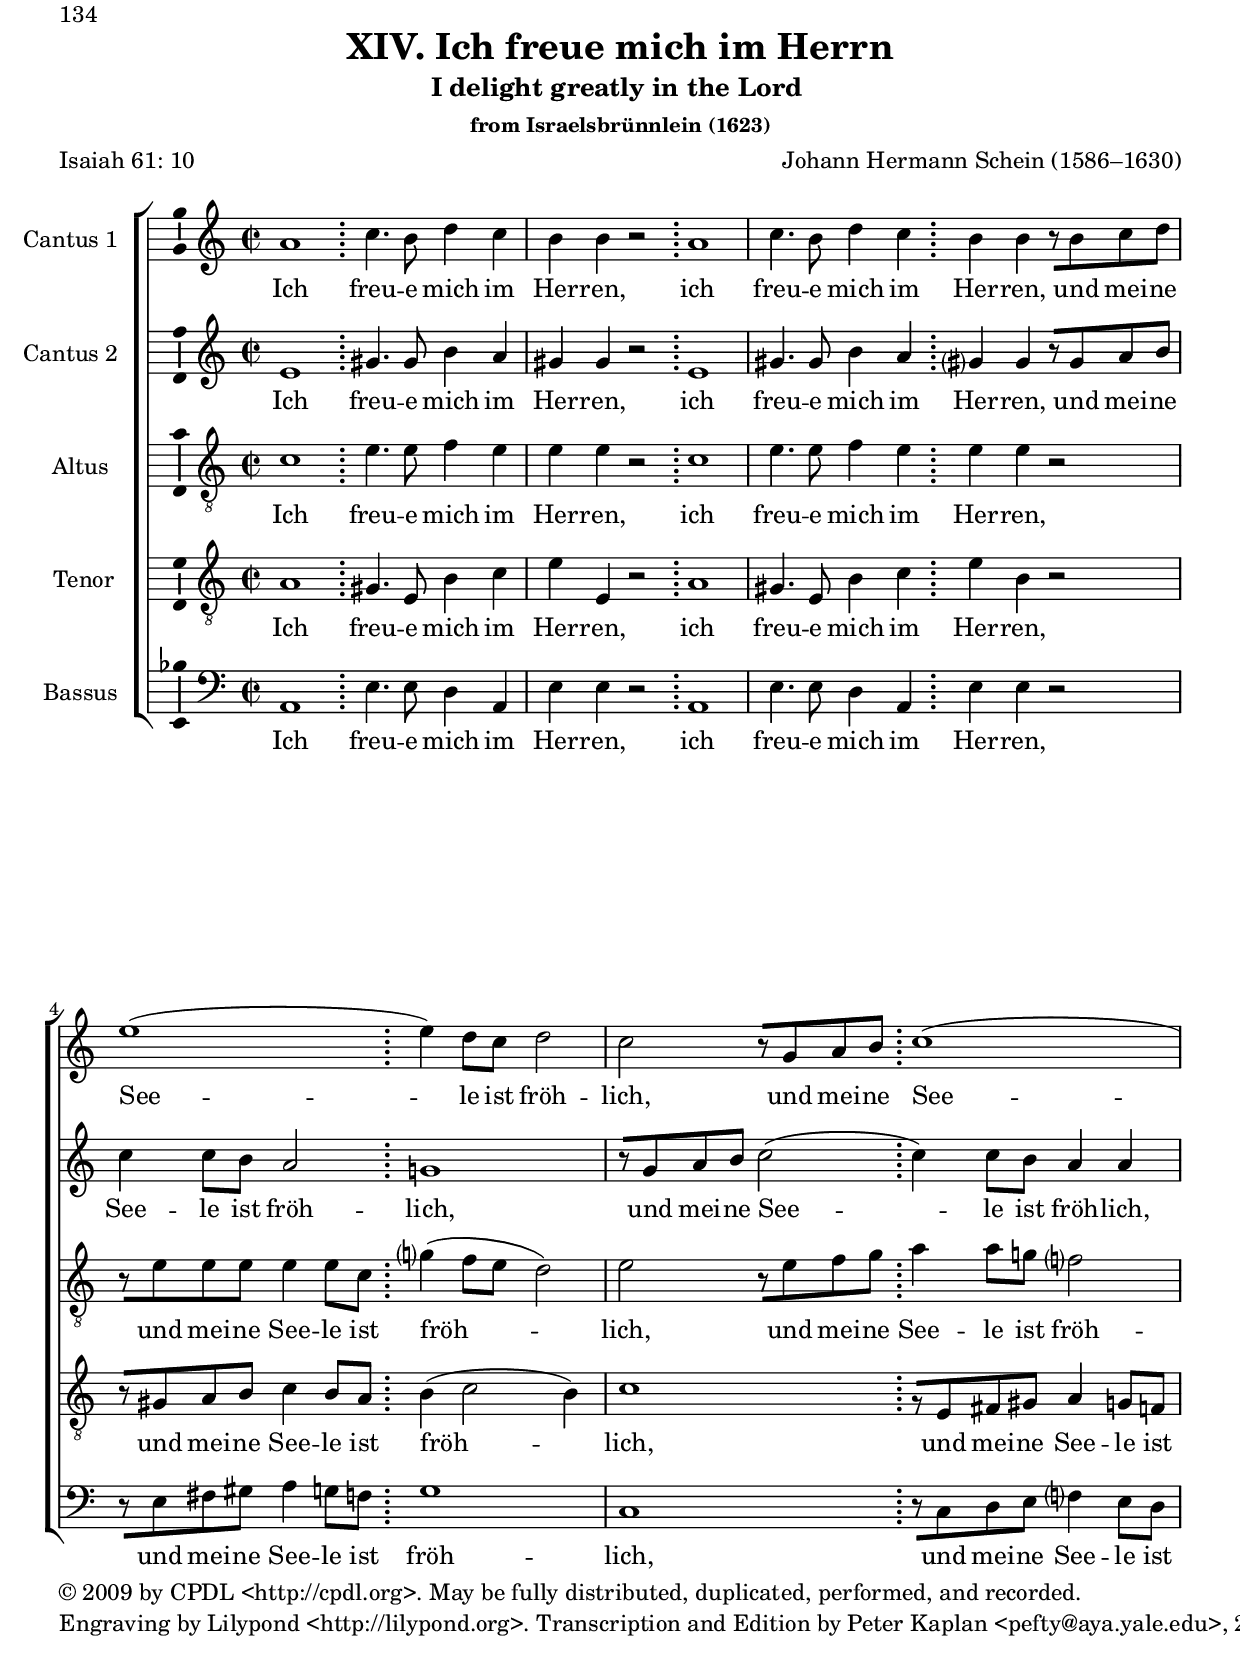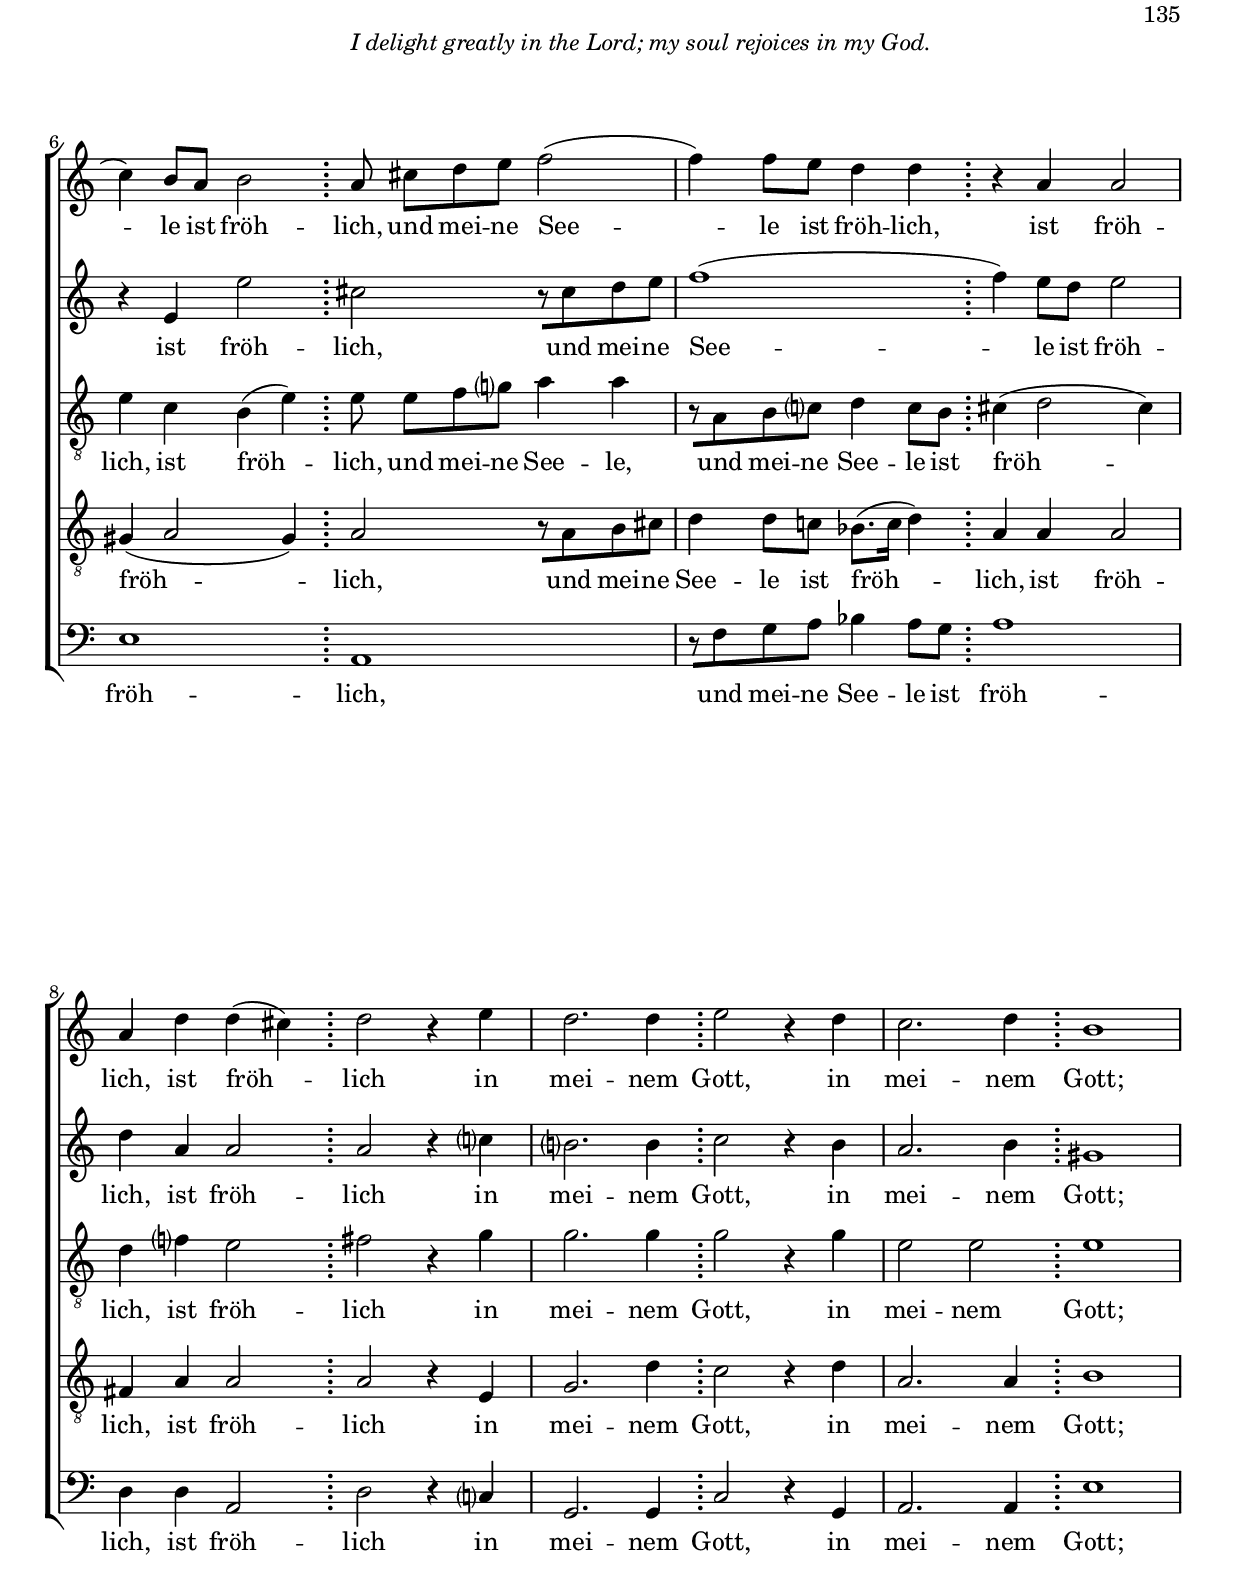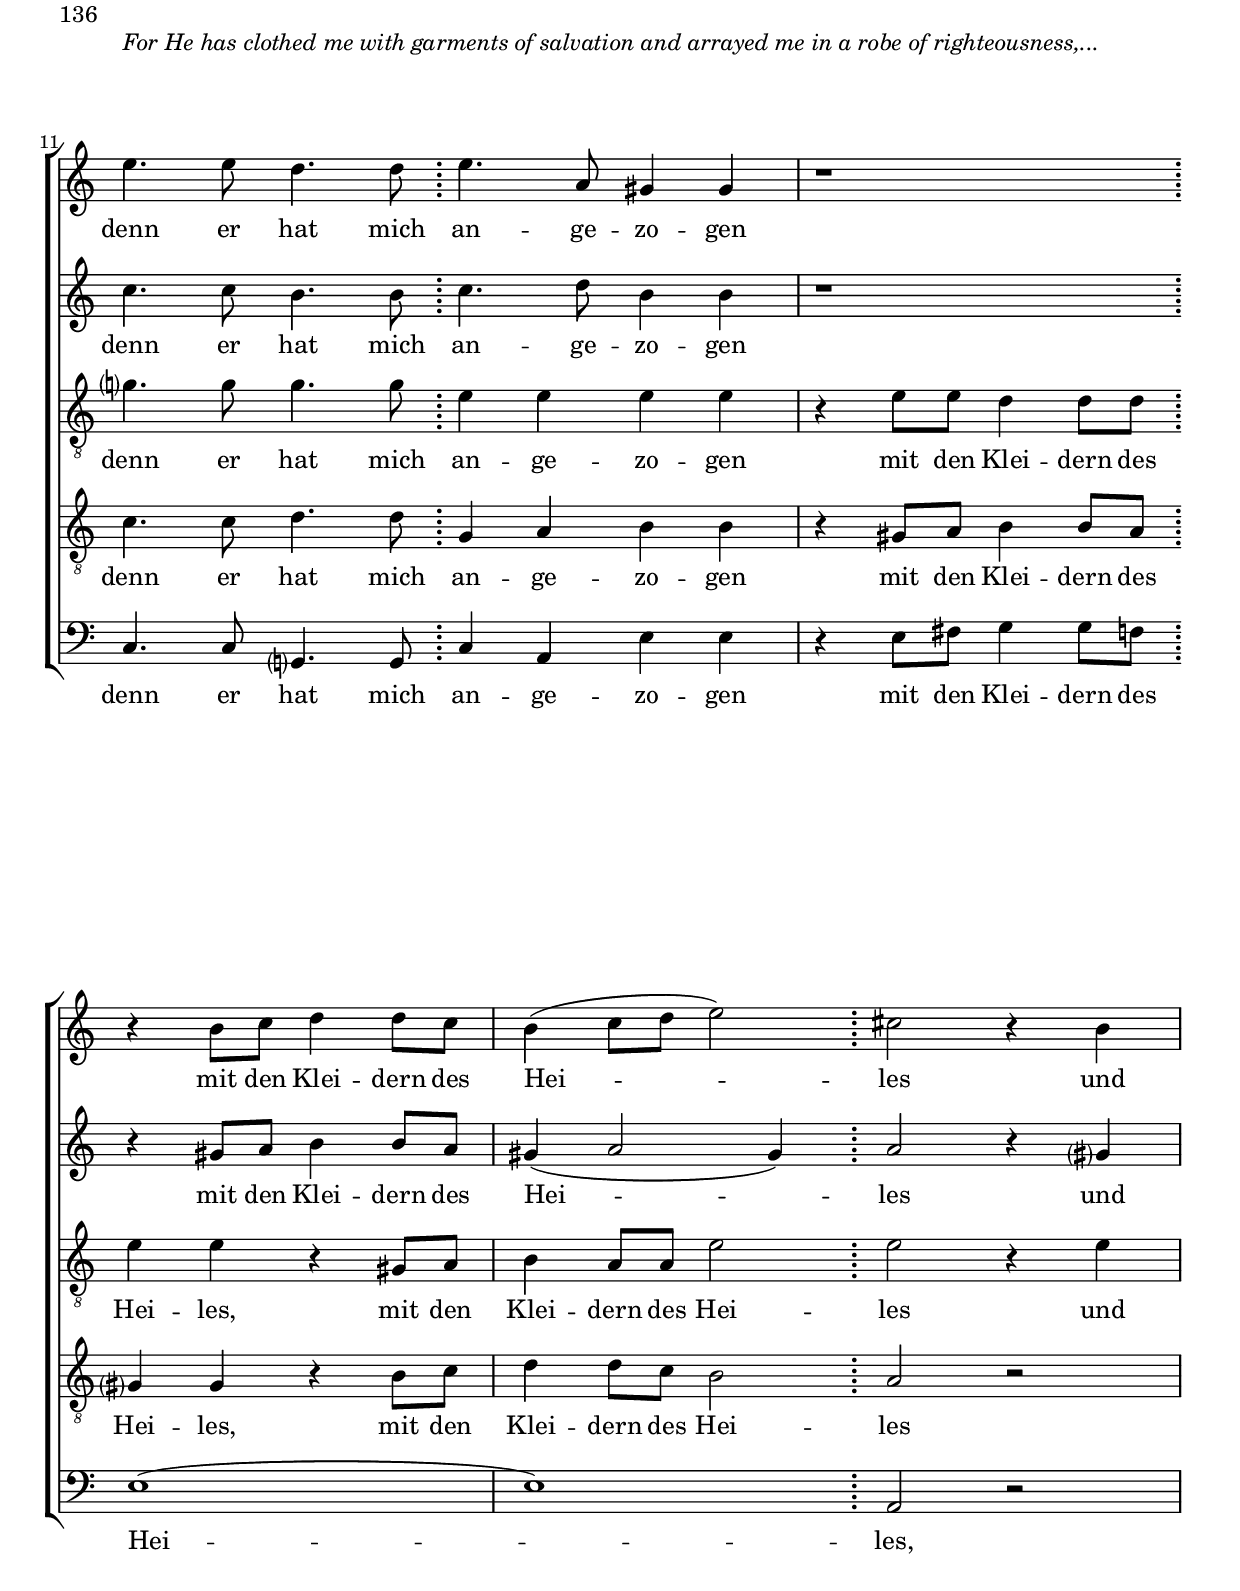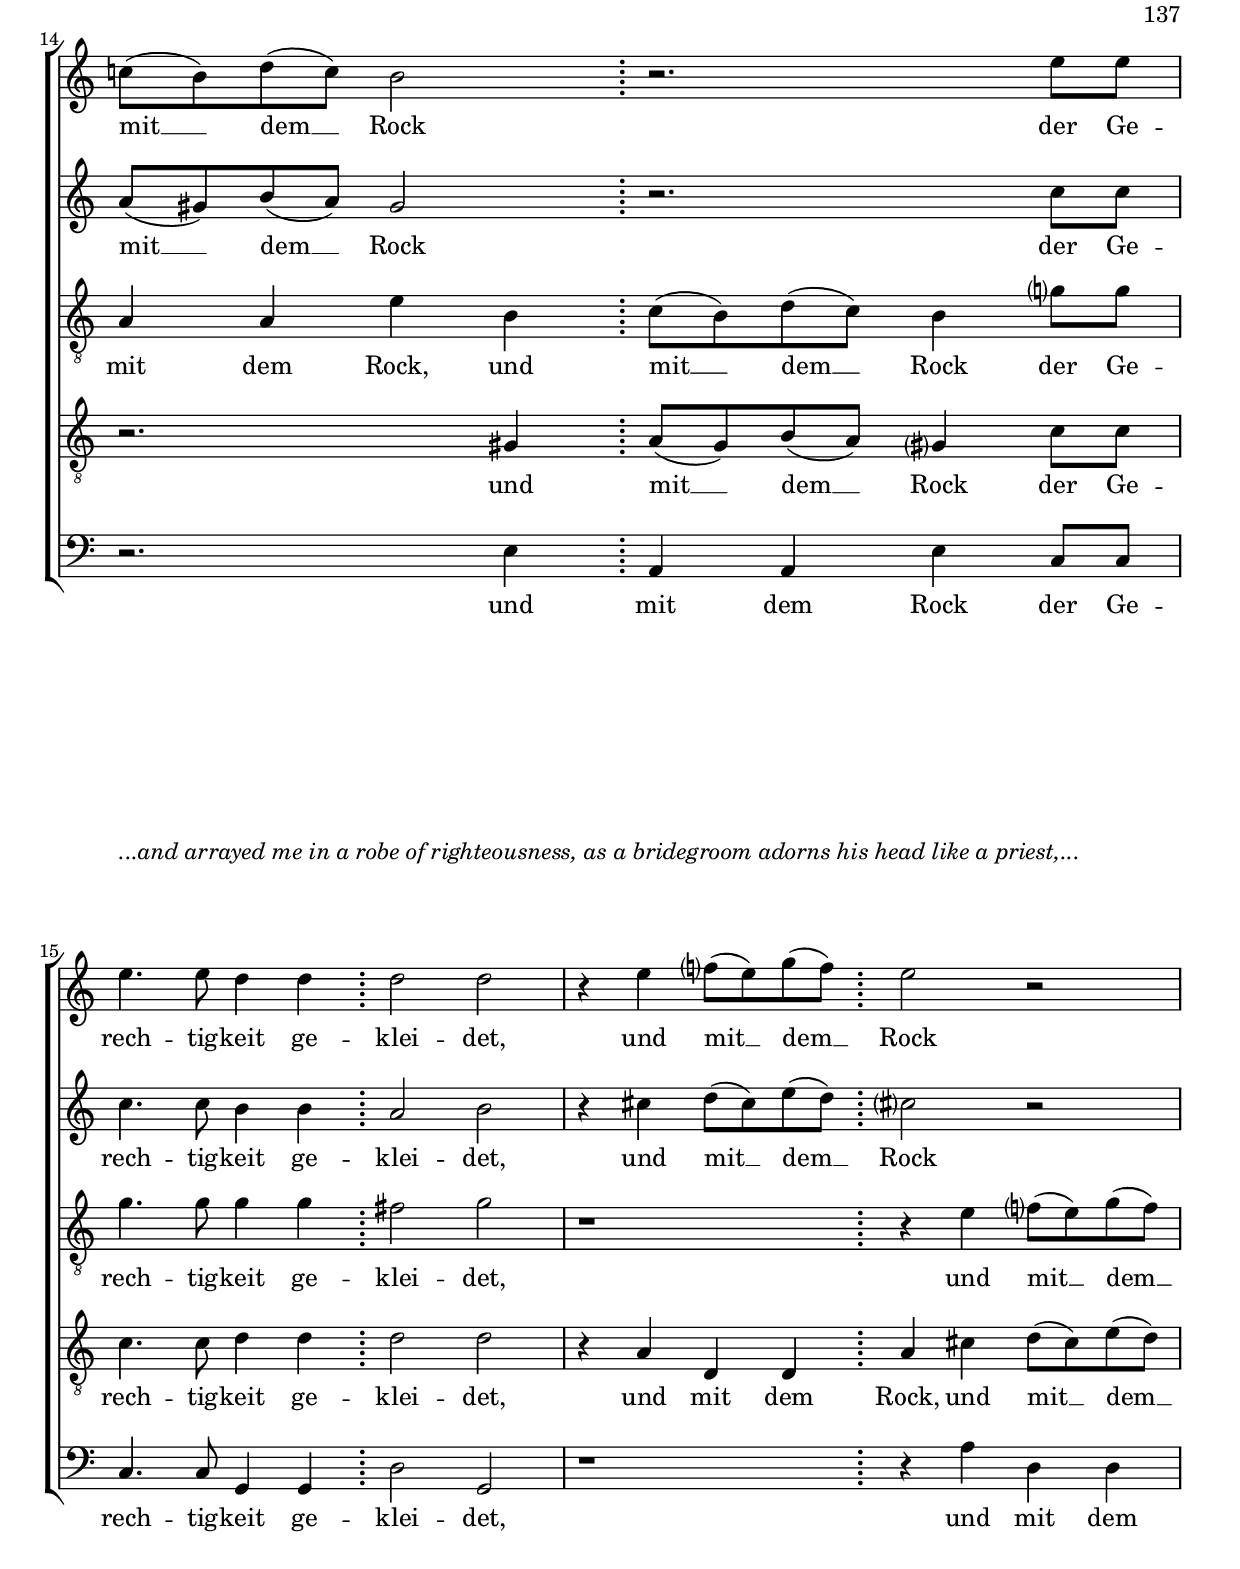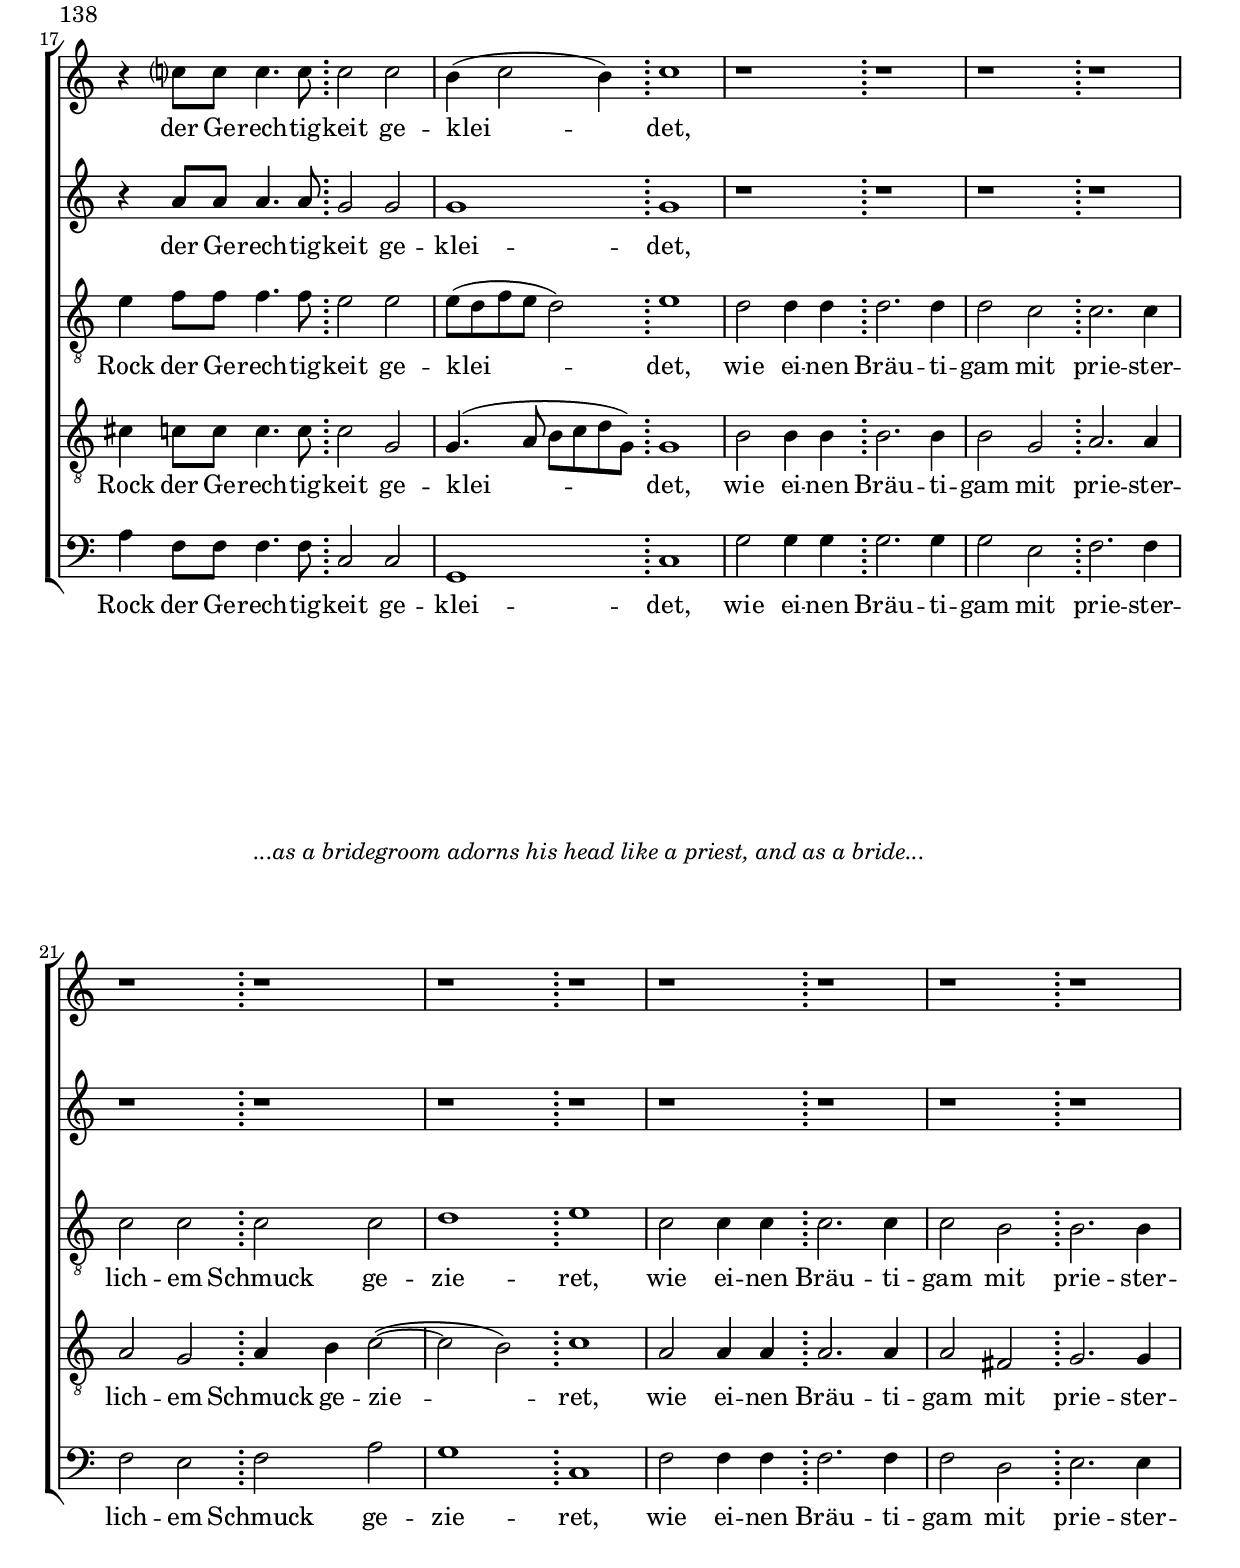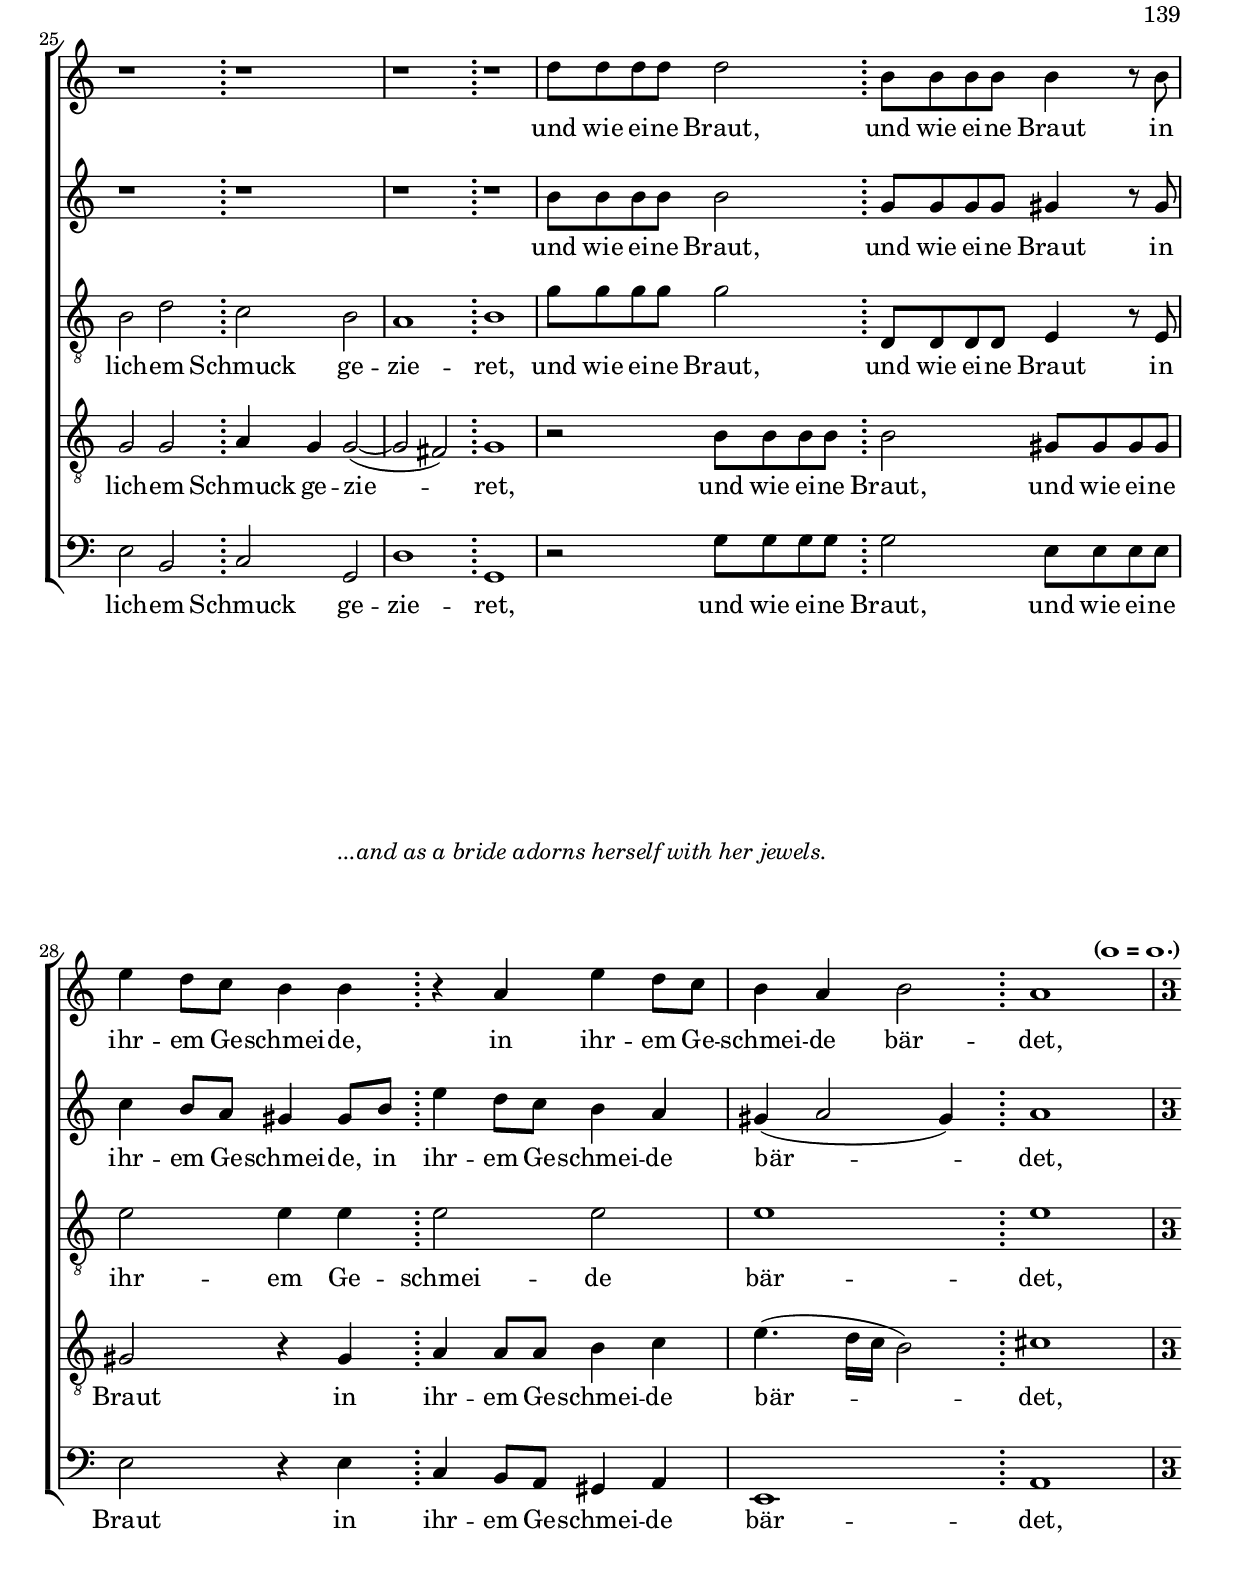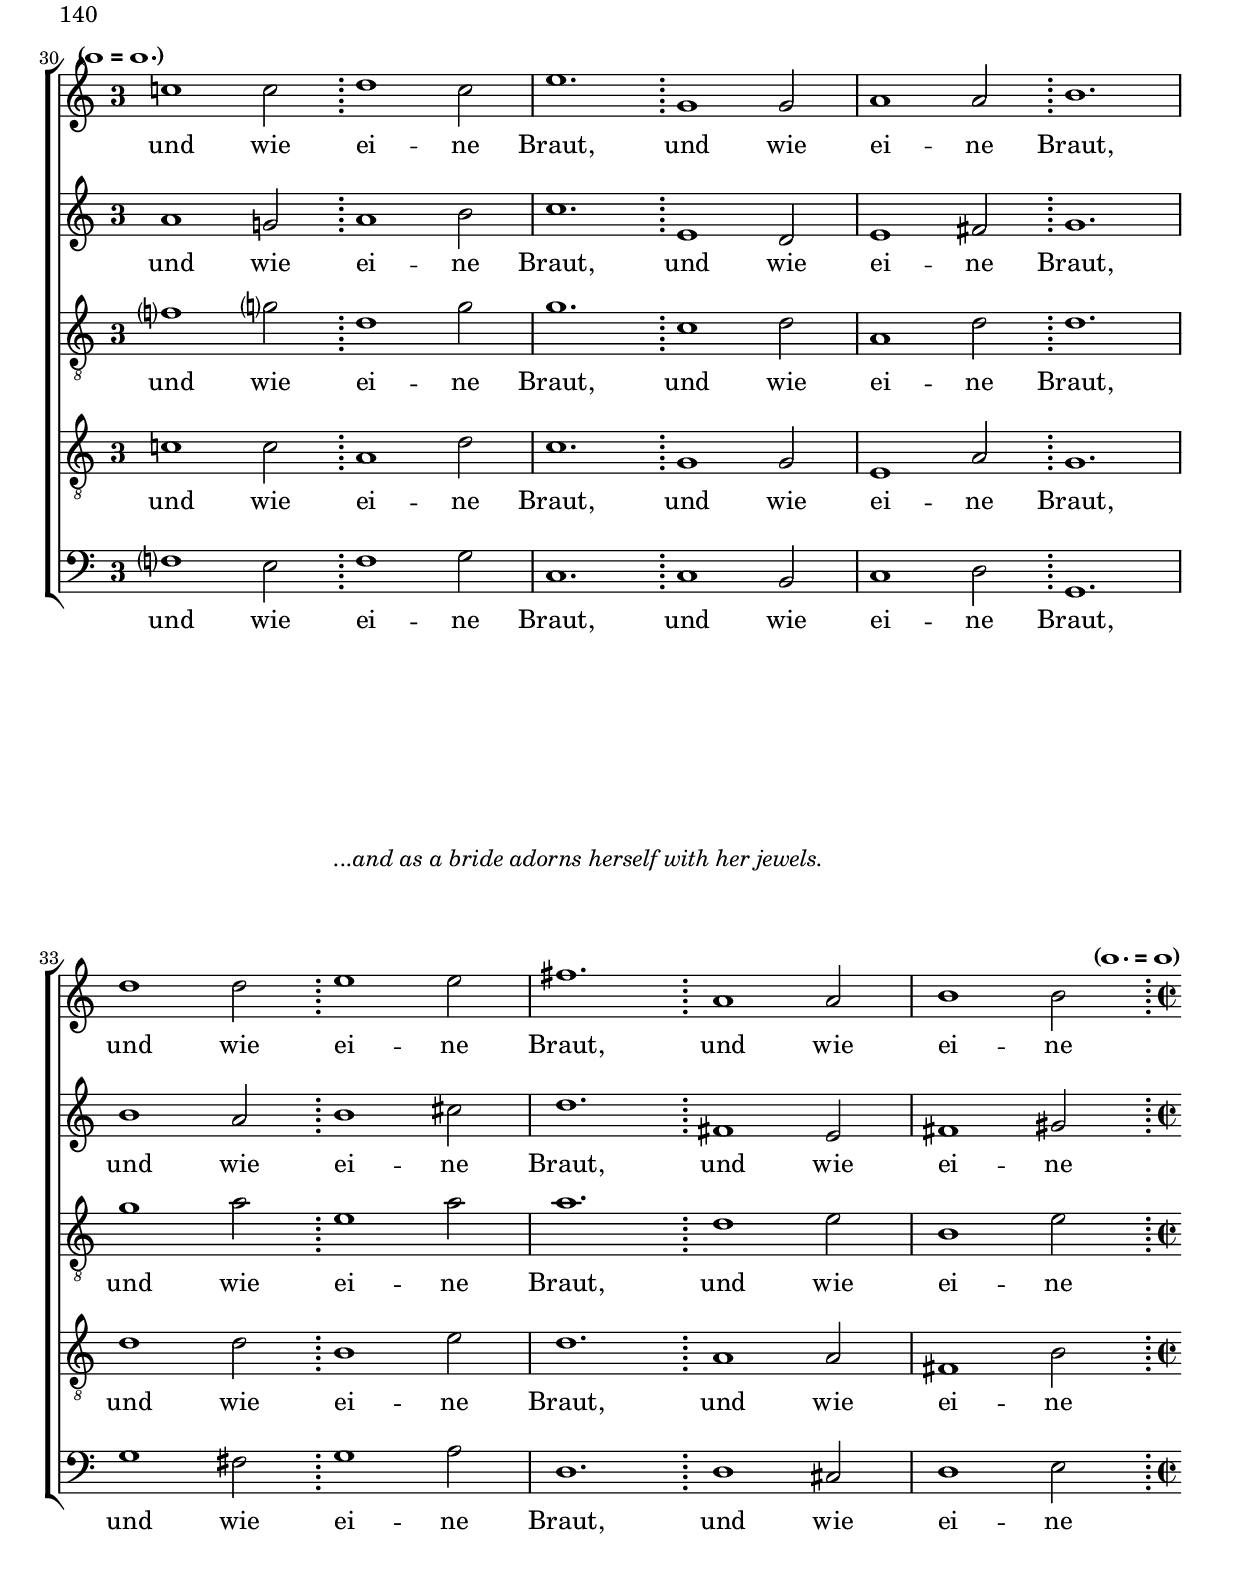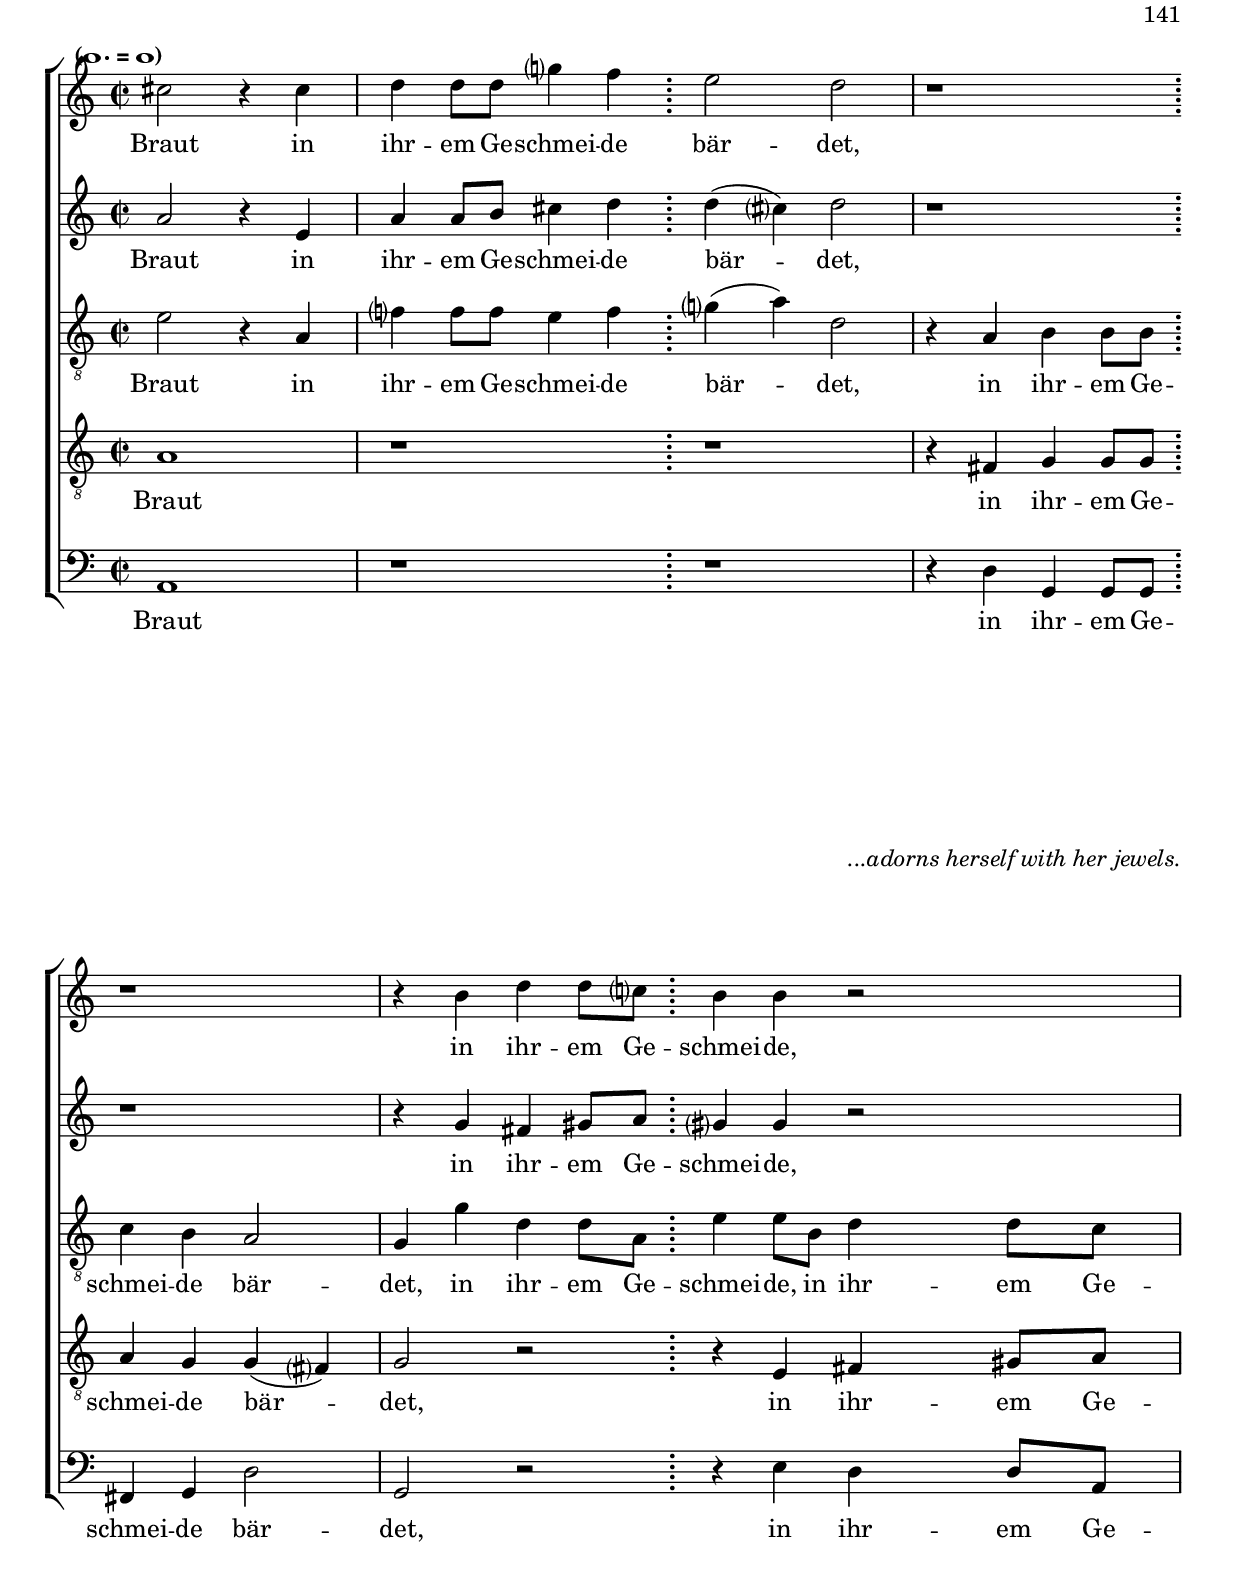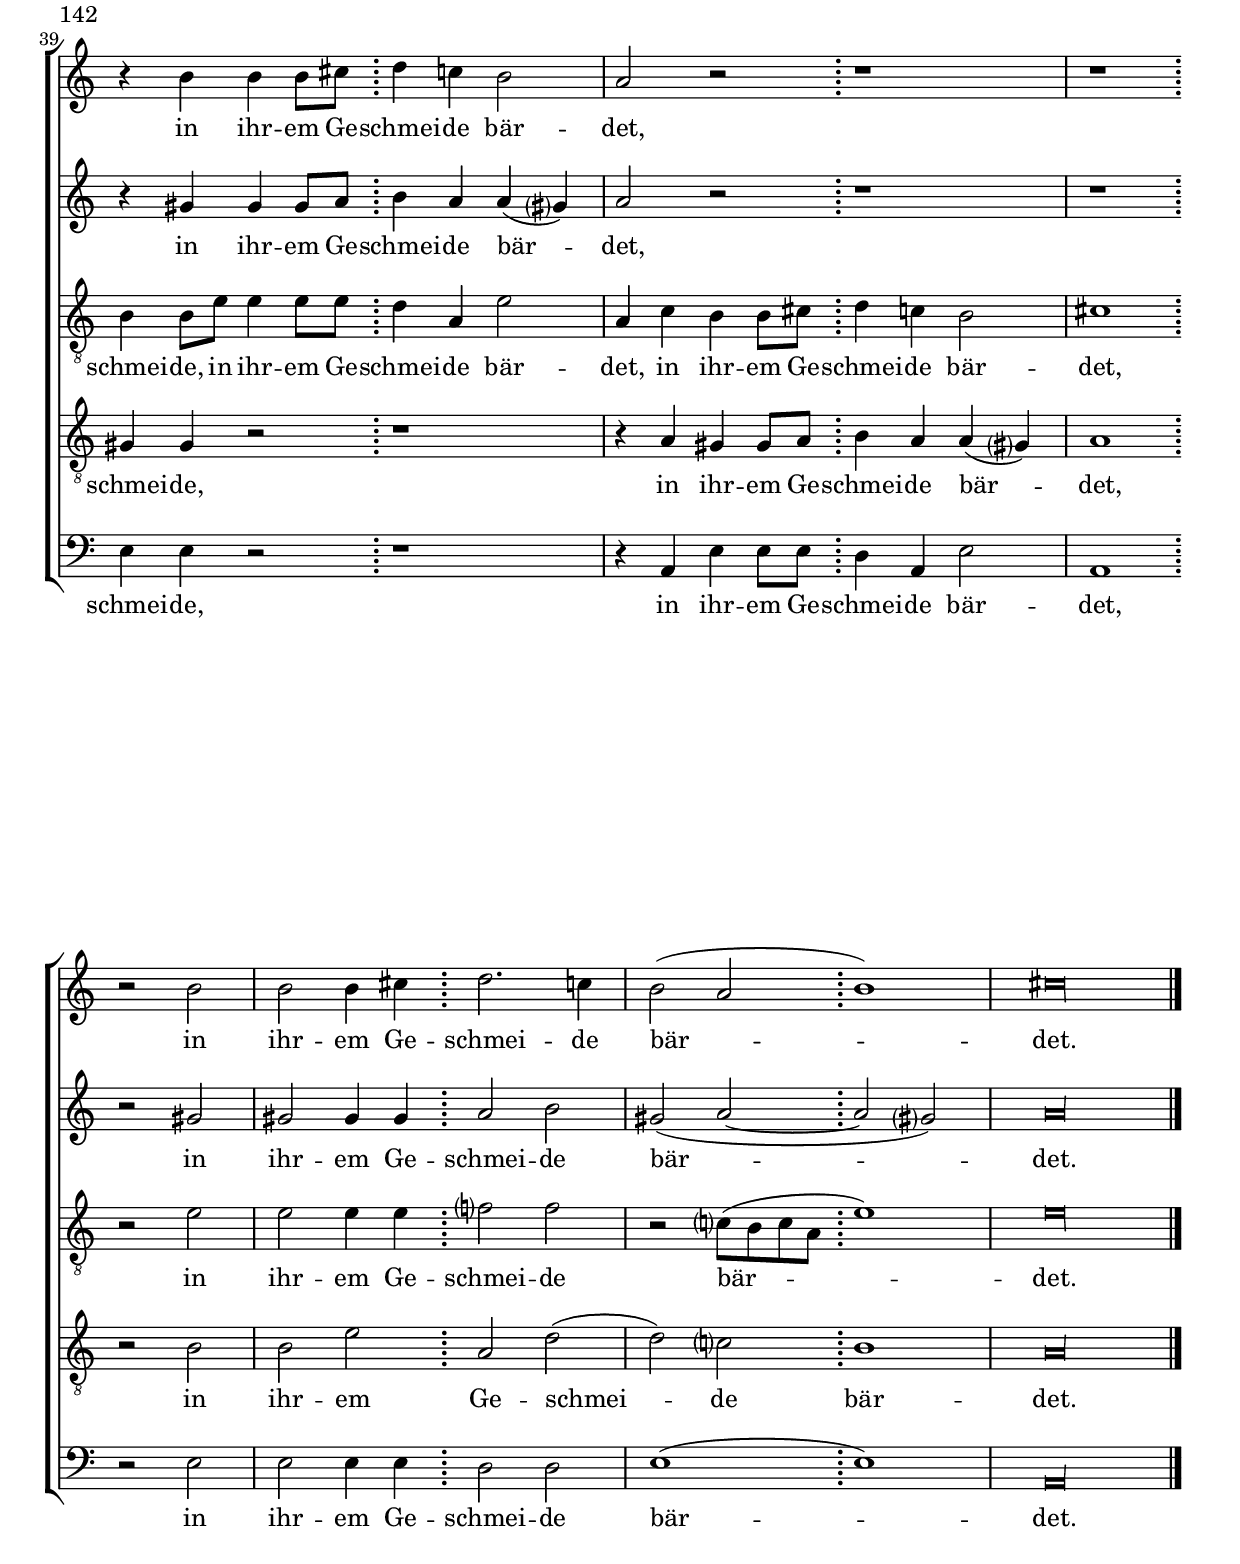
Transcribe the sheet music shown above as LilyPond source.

     \version "2.10.10"

fourteenlineone = \markup{ \hspace#0 \raise #10 \italic \line {I delight greatly in the Lord; my soul rejoices in my God.}}
fourteenlinetwo = \markup{ \hspace#0 \raise #10 \italic \line {For He has clothed me with garments of salvation and arrayed me in a robe of righteousness,...}}
fourteenlinetwothree = \markup{ \hspace#0 \raise #10 \italic \line {...and arrayed me in a robe of righteousness, as a bridegroom adorns his head like a priest,...}}
fourteenlinethreefour = \markup{ \hspace#0 \raise #10 \italic \line {...as a bridegroom adorns his head like a priest, and as a bride...}}
fourteenlinefour = \markup{ \hspace#0 \raise #10 \italic \line {...and as a bride adorns herself with her jewels.}}
fourteenlinefive = \markup{ \hspace#0 \raise #10 \italic \line {...adorns herself with her jewels.}}


\paper {
 first-page-number = #134
 print-first-page-number = ##t
  between-system-space = 2.0\cm
  between-system-padding = #1
  ragged-bottom=##f
  ragged-last-bottom=##f
  bottom-margin = 2.0\cm
  top-margin = 0.1\cm
%  system-count = #16
  systemSeparatorMarkup = ""
	oddFooterMarkup = \markup \abs-fontsize #11 {
		\on-the-fly #first-page { \column { 
              \line {© 2009 by CPDL <http://cpdl.org>. May be fully distributed, duplicated, performed, and recorded.}
              \line {Engraving by Lilypond <http://lilypond.org>. Transcription and Edition by Peter Kaplan <pefty@aya.yale.edu>, 2009.}
                                               }
                                     }
                                                   }
        }
\header {
    title = "XIV. Ich freue mich im Herrn"
    subtitle = "I delight greatly in the Lord "
    subsubtitle = "from Israelsbrünnlein (1623)"
    composer = "Johann Hermann Schein (1586–1630)"
    date = "1623"
    poet = "Isaiah 61: 10"
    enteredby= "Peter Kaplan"
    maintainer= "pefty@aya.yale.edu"
    texidoc = "I have tried to limit my own editorial markings and interpretations.  Altus line cleffed for tenor rather than treble voice."
}


\pointAndClickOff

     \score { 
      <<
        \new ChoirStaff <<
        \new Staff = CantusOne <<
               {  
      <<
     \override Stem #'neutral-direction = #up 
     \override Staff.TimeSignature #'style = #'()
        \clef treble
        \key a \minor 
        \new Voice = "CantusOne" {
     \override NoteHead #'style = #'baroque
        \set Staff.midiInstrument = "synth voice"
        \set Staff.vocalName = "Cantus 1  "

\time 4/2
\once \override Staff.TimeSignature #'stencil = #ly:text-interface::print
\once \override Staff.TimeSignature #'text = \markup \musicglyph #"timesig.C22"
% final copy should just say "¢"
\tempo 4=120 \once \override Score.MetronomeMark #'transparent = ##t 
a'1                       \bar ":" c''4. b'8 d''4 c''
b'4 b' r2                 \bar ":" a'1
c''4. b'8 d''4 c''        \bar ":" b'4 b' r8[ b' c'' d'']
e''1(                     \bar ":" e''4) d''8 c'' d''2
% measure 5
c''2 r8[ g' a' b']        \bar ":" c''1(
c''4) b'8 a' b'2          \bar ":" a'8^\fourteenlineone cis''[ d'' e''] f''2(
f''4) f''8 e'' d''4 d''   \bar ":" r4 a' a'2
a'4 d'' d''( cis'')       \bar ":" d''2 r4 e''
d''2. d''4                \bar ":" e''2 r4 d''
% measure 10
c''2. d''4                \bar ":" b'1
\break
e''4.^\fourteenlinetwo e''8 d''4. d''8     \bar ":" e''4. a'8 gis'4 gis'
r1                        \bar ":" r4 b'8 c'' d''4 d''8 c''
b'4( c''8 d'' e''2)       \bar ":" cis''2 r4 b'
c''!8( b') d''( c'') b'2  \bar ":" r2. e''8 e''
% measure 15
e''4.^\fourteenlinetwothree e''8 d''4 d''         \bar ":" d''2 d''
r4 e'' f''?8( e'') g''( f'') \bar ":" e''2 r
r4 c''?8 c'' c''4. c''8      \bar ":" c''2 c''
b'4( c''2 b'4)              \bar ":" c''1
r1                          \bar ":" r
% measure 20
r1                          \bar ":" r
\break
r1                          \bar ":" r^\fourteenlinethreefour
r1                          \bar ":" r
r1                          \bar ":" r
r1                          \bar ":" r
\break
% measure 25
r1                          \bar ":" r
r1                          \bar ":" r
d''8 d'' d'' d'' d''2       \bar ":" b'8 b' b' b' b'4 r8 b'
e''4 d''8 c'' b'4 b'^\fourteenlinefour        \bar ":" r4 a' e'' d''8 c''
b'4 a' b'2                  \bar ":" 
\tempo \markup { \hspace#6
                \concat {
                          (
                           \smaller \general-align #Y #DOWN \note #"1" #1
                          " = "
                           \smaller \general-align #Y #DOWN \note #"1." #1
                          )
                        }
               }
                                     a'1
\break                                     
\time 3/1 \once \override Staff.TimeSignature #'style = #'single-digit
% final copy should just say "3"
\tempo 4=360 \once \override Score.MetronomeMark #'transparent = ##t 
% measure 30 
c''!1 
\tempo \markup { \hspace#-18 \lower#7
                \concat {
                          (
                           \smaller \general-align #Y #DOWN \note #"1" #1
                          " = "
                           \smaller \general-align #Y #DOWN \note #"1." #1
                          )
                        }
               }
      c''2                \bar ":" d''1 c''2
e''1.                     \bar ":" g'1 g'2
a'1 a'2                   \bar ":" b'1.
d''1 d''2                 \bar ":" e''1^\fourteenlinefour e''2
fis''1.                   \bar ":" a'1 a'2
% measure 35
b'1 
\tempo \markup { \hspace#4
                \concat { 
                          (
                           \smaller \general-align #Y #DOWN \note #"1." #1
                          " = "
                           \smaller \general-align #Y #DOWN \note #"1" #1
                          )
                        }
               }
    b'2                   \bar ":" 
\break
\time 4/2
\once \override Staff.TimeSignature #'stencil = #ly:text-interface::print
\once \override Staff.TimeSignature #'text = \markup \musicglyph #"timesig.C22"
% final copy should just say "¢"
\tempo 4=120 \once \override Score.MetronomeMark #'transparent = ##t 
\partial 1
                                    cis''2 
\tempo \markup { \hspace#-16 \lower#4
                \concat {
                          (
                           \smaller \general-align #Y #DOWN \note #"1." #1
                          " = "
                           \smaller \general-align #Y #DOWN \note #"1" #1
                          )
                        }
               }                            r4 cis''
d''4 d''8 d'' g''?4 f''    \bar ":" e''2 d''
r1                        \bar ":" r
r4 b' d'' d''8 c''?       \bar ":" b'4 b' r2^\fourteenlinefive
r4 b' b' b'8 cis''        \bar ":" d''4 c''! b'2
% measure 40
a'2 r                     \bar ":" r1
r1                        \bar ":" r2 b'
b'2 b'4 cis''             \bar ":" d''2. c''!4
b'2( a'                   \bar ":" b'1)
\time 8/2 \once \override Staff.TimeSignature #'transparent = ##t 
cis''\longa    \bar "|."
}
>>
}

>>

\new Lyrics 
\lyricsto "CantusOne"
        { 
Ich freu -- e mich im
Her -- ren, ich
freu -- e mich im Her -- ren, und mei -- ne
See -- le ist fröh -- 
lich, und mei -- ne See -- 
 le ist fröh -- lich, und mei -- ne See -- 
 le ist fröh -- lich, ist fröh -- 
lich, ist fröh -- lich in 
mei -- nem Gott, in 
mei -- nem Gott;
denn er hat mich an -- ge -- zo -- gen
 mit den Klei -- dern des
Hei -- les und
mit __ dem __ Rock der Ge -- 
rech -- tig -- keit ge -- klei -- det,
 und mit __ dem __ Rock 
 der Ge -- rech -- tig -- keit ge -- 
klei -- det,








und wie ei -- ne Braut, und wie ei -- ne Braut in
ihr -- em Ge -- schmei -- de, in ihr -- em Ge -- 
schmei -- de bär -- det,
und wie ei -- ne 
Braut, und wie 
ei -- ne Braut,
und wie ei -- ne 
Braut, und wie 
ei -- ne Braut in 
ihr -- em Ge -- schmei -- de bär -- det,

 in ihr -- em Ge -- schmei -- de,
 in ihr -- em Ge -- schmei -- de bär -- 
det,
 in 
ihr -- em Ge -- schmei -- de 
bär -- 
det.
}



        \new Staff = CantusTwo <<
               {  
      <<
     \override Stem #'neutral-direction = #up 
     \override Staff.TimeSignature #'style = #'()
        \clef treble
        \key a \minor 
        \new Voice = "CantusTwo" {
     \override NoteHead #'style = #'baroque
        \set Staff.midiInstrument = "synth voice"
        \set Staff.vocalName = "Cantus 2  "
\time 4/2
\once \override Staff.TimeSignature #'stencil = #ly:text-interface::print
\once \override Staff.TimeSignature #'text = \markup \musicglyph #"timesig.C22"
% final copy should just say "¢"
e'1 gis'4. gis'8 b'4 a'
gis'4 gis' r2 e'1 
gis'4. gis'8 b'4 a' gis'?4 gis' r8[ gis' a' b']
c''4 c''8 b' a'2 g'!1
% measure 5
r8[ g' a' b'] c''2( c''4) c''8 b' a'4 a'
r4 e' e''2 cis'' r8[ cis'' d'' e'']
f''1( f''4) e''8 d'' e''2
d''4 a' a'2 a' r4 c''?
b'?2. b'4 c''2 r4 b'
% measure 10
a'2. b'4 gis'1
c''4. c''8 b'4. b'8 c''4. d''8 b'4 b'
r1 r4 gis'8 a' b'4 b'8 a'
gis'4( a'2 gis'4) a'2 r4 gis'?
a'8( gis') b'( a') gis'2 r2. c''8 c''
% measure 15
c''4. c''8 b'4 b' a'2 b'
r4 cis'' d''8( cis'') e''( d'') cis''?2 r
r4 a'8 a' a'4. a'8 g'2 g'
g'1 g'
r1 r
% measure 20
r1 r
r1 r
r1 r
r1 r
r1 r
% measure 25
r1 r
r1 r
b'8 b' b' b' b'2 g'8 g' g' g' gis'4 r8 gis'
c''4 b'8 a' gis'4 gis'8 b' e''4 d''8 c'' b'4 a'
gis'4( a'2 gis'4) a'1
\time 3/1 \once \override Staff.TimeSignature #'style = #'single-digit
% final copy should just say "3"
% measure 30 
a'1 g'!2 a'1 b'2
c''1. e'1 d'2
e'1 fis'2 g'1.
b'1 a'2 b'1 cis''2
d''1. fis'1 e'2
% measure 35
fis'1 gis'2
\time 4/2
\once \override Staff.TimeSignature #'stencil = #ly:text-interface::print
\once \override Staff.TimeSignature #'text = \markup \musicglyph #"timesig.C22"
% final copy should just say "¢"
\tempo 4=120 \once \override Score.MetronomeMark #'transparent = ##t 
\partial 1
                 a'2 r4 e'
a'4 a'8 b' cis''4 d'' d''( cis''?) d''2
r1 r
r4 g' fis' gis'8 a' gis'?4 gis' r2
% measure 40
r4 gis' gis' gis'8 a' b'4 a' a'( gis'?)
a'2 r r1
r1 r2 gis'
gis'2 gis'4 gis' a'2 b'
gis'2( a'~a' gis'?)
\time 8/2 \once \override Staff.TimeSignature #'transparent = ##t 
a'\longa
\bar "|."
}
>>
}

>>

\new Lyrics 
\lyricsto "CantusTwo"
        { 
Ich freu -- e mich im
Her -- ren, ich
freu -- e mich im Her -- ren, und mei -- ne
See -- le ist fröh -- lich, 
 und mei -- ne See -- le ist fröh -- lich, 
 ist fröh -- lich, und mei -- ne 
See -- le ist fröh -- 
lich, ist fröh -- lich in 
mei -- nem Gott, in 
mei -- nem Gott;
denn er hat mich an -- ge -- zo -- gen
 mit den Klei -- dern des
Hei -- les und
mit __ dem __ Rock der Ge -- 
rech -- tig -- keit ge -- klei -- det,
 und mit __ dem __ Rock 
 der Ge -- rech -- tig -- keit ge -- 
klei -- det,








und wie ei -- ne Braut, und wie ei -- ne Braut in
ihr -- em Ge -- schmei -- de, in ihr -- em Ge -- schmei -- de 
bär -- det,
und wie ei -- ne 
Braut, und wie 
ei -- ne Braut,
und wie ei -- ne 
Braut, und wie 
ei -- ne Braut in 
ihr -- em Ge -- schmei -- de bär -- det,

 in ihr -- em Ge -- schmei -- de,
 in ihr -- em Ge -- schmei -- de bär -- 
det,
 in 
ihr -- em Ge -- schmei -- de 
bär -- 
det.
}



        \new Staff = Altus <<
               {  
      <<
     \override Stem #'neutral-direction = #up 
     \override Staff.TimeSignature #'style = #'()
        \clef "G_8"
        \key a \minor 
        \new Voice = "Altus" {
     \override NoteHead #'style = #'baroque
        \set Staff.midiInstrument = "synth voice"
        \set Staff.vocalName = "Altus  "
\time 4/2
\once \override Staff.TimeSignature #'stencil = #ly:text-interface::print
\once \override Staff.TimeSignature #'text = \markup \musicglyph #"timesig.C22"
% final copy should just say "¢"
c'1 e'4. e'8 f'4 e'
e'4 e' r2 c'1 
e'4. e'8 f'4 e' e' e' r2 
r8[ e' e' e'] e'4 e'8 c' g'?4( f'8 e' d'2)
% measure 5
e'2 r8[ e' f' g'] a'4 a'8 g'! f'?2
e'4 c' b( e') e'8 e'[ f' g'?] a'4 a'
r8[ a b c'?] d'4 c'8 b cis'4( d'2 cis'4)
d'4 f'? e'2 fis' r4 g'
g'2. g'4 g'2 r4 g'
% measure 10
e'2 e' e'1
g'?4. g'8 g'4. g'8 e'4 e' e' e'
r4 e'8 e' d'4 d'8 d' e'4 e' r gis8 a
b4 a8 a e'2 e' r4 e'
a4 a e' b c'8( b) d'( c') b4 g'?8 g'
% measure 15
g'4. g'8 g'4 g' fis'2 g'
r1 r4 e' f'?8( e') g'( f')
e'4 f'8 f' f'4. f'8 e'2 e'
e'8( d' f' e' d'2) e'1
d'2 d'4 d' d'2. d'4
% measure 20
d'2 c' c'2. c'4
c'2 c' c' c'
d'1 e'
c'2 c'4 c' c'2. c'4
c'2 b b2. b4
% measure 25
b2 d' c' b
a1 b
g'8 g' g' g' g'2 d8 d d d e4 r8 e
e'2 e'4 e' e'2 e'
e'1 e'
\time 3/1 \once \override Staff.TimeSignature #'style = #'single-digit
% final copy should just say "3"
% measure 30 
f'?1 g'?2 d'1 g'2
g'1. c'1 d'2
a1 d'2 d'1.
g'1 a'2 e'1 a'2
a'1. d'1 e'2
% measure 35
b1 e'2
\time 4/2
\once \override Staff.TimeSignature #'stencil = #ly:text-interface::print
\once \override Staff.TimeSignature #'text = \markup \musicglyph #"timesig.C22"
% final copy should just say "¢"
\tempo 4=120 \once \override Score.MetronomeMark #'transparent = ##t 
\partial 1
           e'2 r4 a
f'?4 f'8 f' e'4 f' g'?( a') d'2
r4 a b b8 b c'4 b a2
g4 g' d' d'8 a e'4 e'8 b d'4 d'8 c'
% measure 40
b4 b8 e' e'4 e'8 e' d'4 a e'2
a4 c' b b8 cis' d'4 c' b2
cis'1 r2 e'
e'2 e'4 e' f'?2 f'
r2 c'?8( b c' a e'1)
\time 8/2 \once \override Staff.TimeSignature #'transparent = ##t 
e'\longa
\bar "|."
}
>>
}

>>

\new Lyrics 
\lyricsto "Altus"
        { 
Ich freu -- e mich im
Her -- ren, ich
freu -- e mich im Her -- ren, 
 und mei -- ne See -- le ist fröh -- 
lich, und mei -- ne See -- le ist fröh -- 
lich, ist fröh -- lich, und mei -- ne See -- le,
und mei -- ne See -- le ist fröh -- 
lich, ist fröh -- lich in 
mei -- nem Gott, in 
mei -- nem Gott;
denn er hat mich an -- ge -- zo -- gen
 mit den Klei -- dern des Hei -- les, mit den 
Klei -- dern des Hei -- les und
mit dem Rock, und mit __ dem __ Rock der Ge -- 
rech -- tig -- keit ge -- klei -- det,
 und mit __ dem __ 
Rock der Ge -- rech -- tig -- keit ge -- 
klei -- det,
wie ei -- nen Bräu -- ti -- 
gam mit prie -- ster --
lich -- em Schmuck ge -- 
zie -- ret,
wie ei -- nen Bräu -- ti -- 
gam mit prie -- ster --
lich -- em Schmuck ge -- 
zie -- ret,
und wie ei -- ne Braut, und wie ei -- ne Braut in
ihr -- em Ge -- schmei -- de
bär -- det,
und wie ei -- ne 
Braut, und wie 
ei -- ne Braut,
und wie ei -- ne 
Braut, und wie 
ei -- ne Braut in 
ihr -- em Ge -- schmei -- de bär -- det,
 in ihr -- em Ge -- schmei -- de bär -- 
det, in ihr -- em Ge -- schmei -- de, in ihr -- em Ge -- 
schmei -- de, in ihr -- em Ge -- schmei -- de bär -- 
det, in ihr -- em Ge -- schmei -- de bär -- 
det, in 
ihr -- em Ge -- schmei -- de 
 bär -- 
det.
}


        \new Staff = Tenor <<
               {  
      <<
     \override Stem #'neutral-direction = #up 
     \override Staff.TimeSignature #'style = #'()
        \clef "G_8"
        \key a \minor 
        \new Voice = "Tenor" {
     \override NoteHead #'style = #'baroque
        \set Staff.midiInstrument = "synth voice"
        \set Staff.vocalName = "Tenor "

\time 4/2
\once \override Staff.TimeSignature #'stencil = #ly:text-interface::print
\once \override Staff.TimeSignature #'text = \markup \musicglyph #"timesig.C22"
% final copy should just say "¢"
a1 gis4. e8 b4 c'
e'4 e r2 a1 
gis4. e8 b4 c' e'4 b r2 
r8[ gis a b] c'4 b8 a b4( c'2 b4)
% measure 5
c'1 r8[ e fis gis] a4 g8 f
gis4( a2 gis4) a2 r8[ a b cis']
d'4 d'8 c'! bes8.( c'16 d'4) a a a2
fis4 a a2 a r4 e
g2. d'4 c'2 r4 d'
% measure 10
a2. a4 b1
c'4. c'8 d'4. d'8 g4 a b b
r4 gis8 a b4 b8 a gis?4 gis r b8 c'
d'4 d'8 c' b2 a r
r2. gis4 a8( gis) b( a) gis?4 c'8 c'
% measure 15
c'4. c'8 d'4 d' d'2 d'
r4 a d d a cis' d'8( cis') e'( d') 
cis'4 c'8 c' c'4. c'8 c'2 g
g4.( a8 b c' d' g) g1
b2 b4 b b2. b4
% measure 20
b2 g a2. a4
a2 g a4 b c'2(~
c'2 b) c'1
a2 a4 a a2. a4
a2 fis g2. g4
% measure 25
g2 g a4 g g2(~
g2 fis) g1
r2 b8 b b b b2 gis8 gis gis gis
gis2 r4 gis a4 a8 a b4 c'
e'4.( d'16 c' b2) cis'1
\time 3/1 \once \override Staff.TimeSignature #'style = #'single-digit
% final copy should just say "3"
% measure 30 
c'!1 c'2 a1 d'2
c'1. g1 g2
e1 a2 g1.
d'1 d'2 b1 e'2
d'1. a1 a2
% measure 35
fis1 b2
\time 4/2
\once \override Staff.TimeSignature #'stencil = #ly:text-interface::print
\once \override Staff.TimeSignature #'text = \markup \musicglyph #"timesig.C22"
% final copy should just say "¢"
\tempo 4=120 \once \override Score.MetronomeMark #'transparent = ##t 
\partial 1
            a1
r1 r
r4 fis g g8 g a4 g g( fis?)
g2 r r4 e fis gis8 a
% measure 40
gis4 gis r2 r1
r4 a gis gis8 a b4 a a( gis?)
a1 r2 b
b2 e' a d'(
d'2) c'? b1
\time 8/2 \once \override Staff.TimeSignature #'transparent = ##t 
a\longa
\bar "|."
}
>>
}

>>

\new Lyrics 
\lyricsto "Tenor"
        {
Ich freu -- e mich im
Her -- ren, ich
freu -- e mich im Her -- ren, 
 und mei -- ne See -- le ist fröh -- 
lich, und mei -- ne See -- le ist 
fröh -- lich, und mei -- ne 
See -- le ist fröh -- lich, ist fröh -- 
lich, ist fröh -- lich in 
mei -- nem Gott, in 
mei -- nem Gott;
denn er hat mich an -- ge -- zo -- gen
 mit den Klei -- dern des Hei -- les, mit den 
Klei -- dern des Hei -- les 
 und mit __ dem __ Rock der Ge -- 
rech -- tig -- keit ge -- klei -- det,
 und mit dem Rock, und mit __ dem __
Rock der Ge -- rech -- tig -- keit ge -- 
klei -- det,
wie ei -- nen Bräu -- ti -- 
gam mit prie -- ster --
lich -- em Schmuck ge -- zie -- 
 ret,
wie ei -- nen Bräu -- ti -- 
gam mit prie -- ster --
lich -- em Schmuck ge -- zie -- 
 ret,
 und wie ei -- ne Braut, und wie ei -- ne 
Braut in ihr -- em Ge -- schmei -- de
bär -- det,
und wie ei -- ne 
Braut, und wie 
ei -- ne Braut,
und wie ei -- ne 
Braut, und wie 
ei -- ne Braut 
 in ihr -- em Ge -- schmei -- de bär -- 
det, in ihr -- em Ge -- 
schmei -- de,
 in ihr -- em Ge -- schmei -- de bär -- 
det, in 
ihr -- em Ge -- schmei -- 
 de bär -- 
det.
}


        \new Staff = Bassus <<
               {  
      <<
     \override Stem #'neutral-direction = #up 
     \override Staff.TimeSignature #'style = #'()
        \clef bass
        \key a \minor 
        \new Voice = "Bassus" {
     \override NoteHead #'style = #'baroque
        \set Staff.midiInstrument = "synth voice"
        \set Staff.vocalName = "Bassus  "

\time 4/2
\once \override Staff.TimeSignature #'stencil = #ly:text-interface::print
\once \override Staff.TimeSignature #'text = \markup \musicglyph #"timesig.C22"
% final copy should just say "¢"
a,1 e4. e8 d4 a,
e4 e r2 a,1 
e4. e8 d4 a, e e r2 
r8[ e fis gis] a4 g8 f g1
% measure 5
c1 r8[ c d e] f?4 e8 d
e1 a,
r8[ f g a] bes4 a8 g a1
d4 d a,2 d r4 c?
g,2. g,4 c2 r4 g,
% measure 10
a,2. a,4 e1
c4. c8 g,?4. g,8 c4 a, e e
r4 e8 fis g4 g8 f e1(
e1) a,2 r
r2. e4 a, a, e c8 c
% measure 15
c4. c8 g,4 g, d2 g,
r1 r4 a d d
a4 f8 f f4. f8 c2 c
g,1 c
g2 g4 g g2. g4
% measure 20
g2 e f2. f4
f2 e f a
g1 c
f2 f4 f f2. f4
f2 d e2. e4
% measure 25
e2 b, c g,
d1 g,
r2 g8 g g g g2 e8 e e e
e2 r4 e c b,8 a, gis,4 a,
e,1 a,
\time 3/1 \once \override Staff.TimeSignature #'style = #'single-digit
% final copy should just say "3"
% measure 30 
f?1 e2 f1 g2
c1. c1 b,2
c1 d2 g,1.
g1 fis2 g1 a2
d1. d1 cis2
% measure 35
d1 e2
\time 4/2
\once \override Staff.TimeSignature #'stencil = #ly:text-interface::print
\once \override Staff.TimeSignature #'text = \markup \musicglyph #"timesig.C22"
% final copy should just say "¢"
\tempo 4=120 \once \override Score.MetronomeMark #'transparent = ##t 
\partial 1
            a,1
r1 r
r4 d g, g,8 g, fis,4 g, d2
g,2 r r4 e d d8 a,
% measure 40
e4 e r2 r1
r4 a, e e8 e d4 a, e2
a,1 r2 e
e2 e4 e d2 d
e1( e)
\time 8/2 \once \override Staff.TimeSignature #'transparent = ##t 
a,\longa
\bar "|."
}
>>
}

>>

\new Lyrics 
\lyricsto "Bassus"
        { 
Ich freu -- e mich im
Her -- ren, ich
freu -- e mich im Her -- ren, 
 und mei -- ne See -- le ist fröh -- 
lich, und mei -- ne See -- le ist 
fröh -- lich, 
 und mei -- ne See -- le ist fröh -- 
lich, ist fröh -- lich in 
mei -- nem Gott, in 
mei -- nem Gott;
denn er hat mich an -- ge -- zo -- gen
 mit den Klei -- dern des Hei -- 
 les, 
 und mit dem Rock der Ge -- 
rech -- tig -- keit ge -- klei -- det,
 und mit dem  
Rock der Ge -- rech -- tig -- keit ge -- 
klei -- det,
wie ei -- nen Bräu -- ti -- 
gam mit prie -- ster --
lich -- em Schmuck ge -- 
zie -- ret,
wie ei -- nen Bräu -- ti -- 
gam mit prie -- ster --
lich -- em Schmuck ge -- 
zie -- ret,
 und wie ei -- ne Braut, und wie ei -- ne 
Braut in ihr -- em Ge -- schmei -- de
bär -- det,
und wie ei -- ne 
Braut, und wie 
ei -- ne Braut,
und wie ei -- ne 
Braut, und wie 
ei -- ne Braut 
 in ihr -- em Ge -- schmei -- de bär -- 
det, in ihr -- em Ge -- 
schmei -- de, 
 in ihr -- em Ge -- schmei -- de bär -- 
det, in 
ihr -- em Ge -- schmei -- de 
 bär -- 
det.
}


>>


>>
   






%{
\midi { 
\context { 
\Score 
tempoWholesPerMinute = #(ly:make-moment 120 4) 
} 
} 
%}







     }
\layout { 
         \context { 
          \Staff \consists "Horizontal_bracket_engraver" 
          }
        \context {  
        \Staff \consists "Ambitus_engraver" 
                   }
         }



















